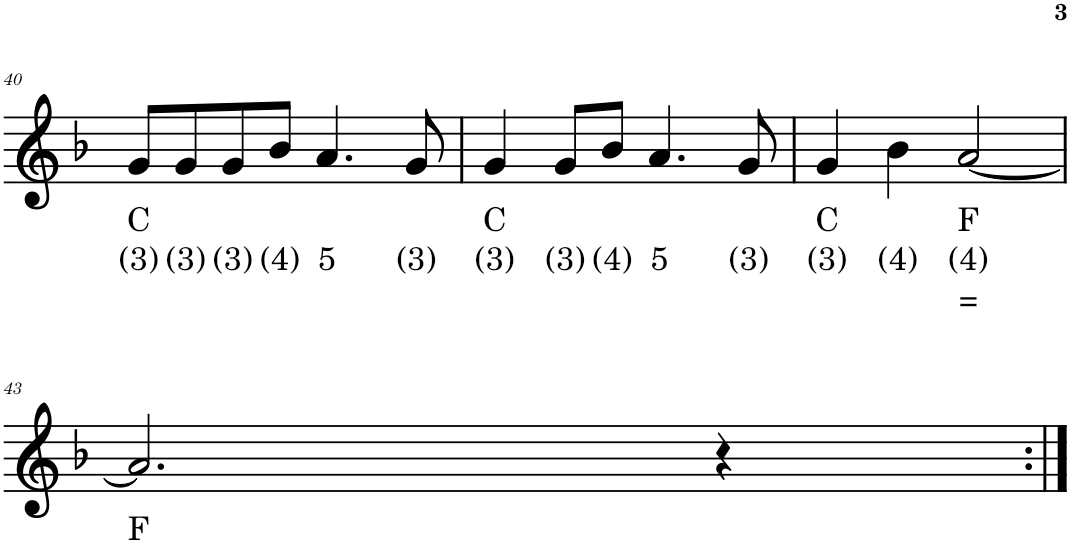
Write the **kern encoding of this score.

**kern	**text	**text	**text
*part1	*part1	*part1	*part1
*staff1	*staff1	*staff1	*staff1
*I"Viool	*	*	*
!!LO:PB:g=z
*clefG2	*	*	*
*k[b-]	*	*	*
*M4/4	*	*	*
=40	=40	=40	=40
!	!LO:LY:b	!LO:LY:b	!
8g/L	C	(3)	.
!	!	!LO:LY:b	!
8g/	.	(3)	.
!	!	!LO:LY:b	!
8g/	.	(3)	.
!	!	!LO:LY:b	!
8b-/J	.	(4)	.
!	!	!LO:LY:b	!
4.a/	.	5	.
!	!	!LO:LY:b	!
8g/	.	(3)	.
=41	=41	=41	=41
!	!LO:LY:b	!LO:LY:b	!
4g/	C	(3)	.
!	!	!LO:LY:b	!
8g/L	.	(3)	.
!	!	!LO:LY:b	!
8b-/J	.	(4)	.
!	!	!LO:LY:b	!
4.a/	.	5	.
!	!	!LO:LY:b	!
8g/	.	(3)	.
=42	=42	=42	=42
!	!LO:LY:b	!LO:LY:b	!
4g/	C	(3)	.
!	!	!LO:LY:b	!
4b-\	.	(4)	.
!	!LO:LY:b	!LO:LY:b	!LO:LY:b
[2a/	F	(4)	=
!!LO:LB:g=z
=43	=43	=43	=43
!	!LO:LY:b	!	!
2.a/]	F	.	.
4r	.	.	.
=:|!	=:|!	=:|!	=:|!
*-	*-	*-	*-
